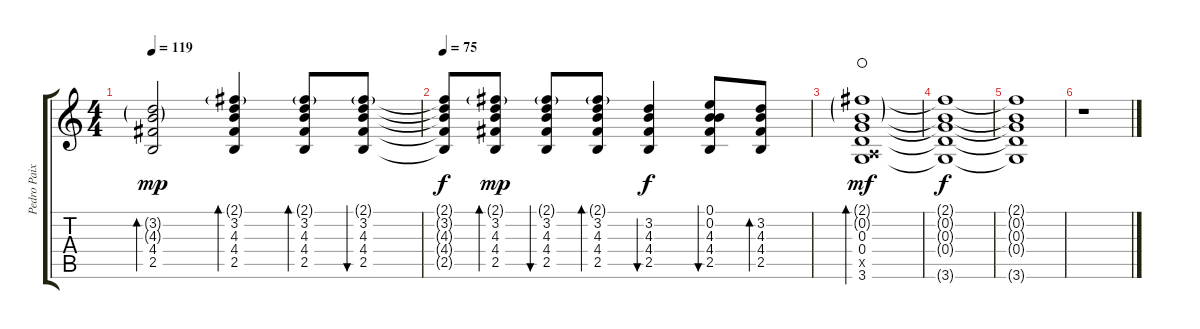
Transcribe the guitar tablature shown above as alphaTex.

\track ("" "Pedro Paix") {instrument overdrivenguitar}
\staff {score tabs}
\tuning (E4 B3 G3 D3 A2 E2) {hide}
\ts (4 4)
\tempo 119
\clef g2
\ks c
(3.2{g} 4.3{g} 4.4 2.5).2{bd 30 dy mp} (2.1{g} 3.2 4.3 4.4 2.5).4{bd 30} (2.1{g} 3.2 4.3 4.4 2.5).8{bd 30} (2.1{g} 3.2 4.3 4.4 2.5).8{bu 30} |
\tempo 75
(2.1{t} 3.2{t} 4.3{t} 4.4{t} 2.5{t}).8{dy f} (2.1{g} 3.2 4.3 4.4 2.5).8{bd 30 dy mp} (2.1{g} 3.2 4.3 4.4 2.5).8{bu 30} (2.1{g} 3.2 4.3 4.4 2.5).8{bd 30} (3.2 4.3 4.4 2.5).4{bu 30 dy f} (0.1 0.2 4.3 4.4 2.5).8{bu 30} (3.2 4.3 4.4 2.5).8{bd 30} |
(2.1{g} 0.2{g} 0.3 0.4 0.5{x} 3.6).1{bd 240 dy mf waho} |
(2.1{t} 0.2{t} 0.3{t} 0.4{t} 3.6{t}).1{dy f} |
(2.1{t} 0.2{t} 0.3{t} 0.4{t} 3.6{t}).1 |
r.1
